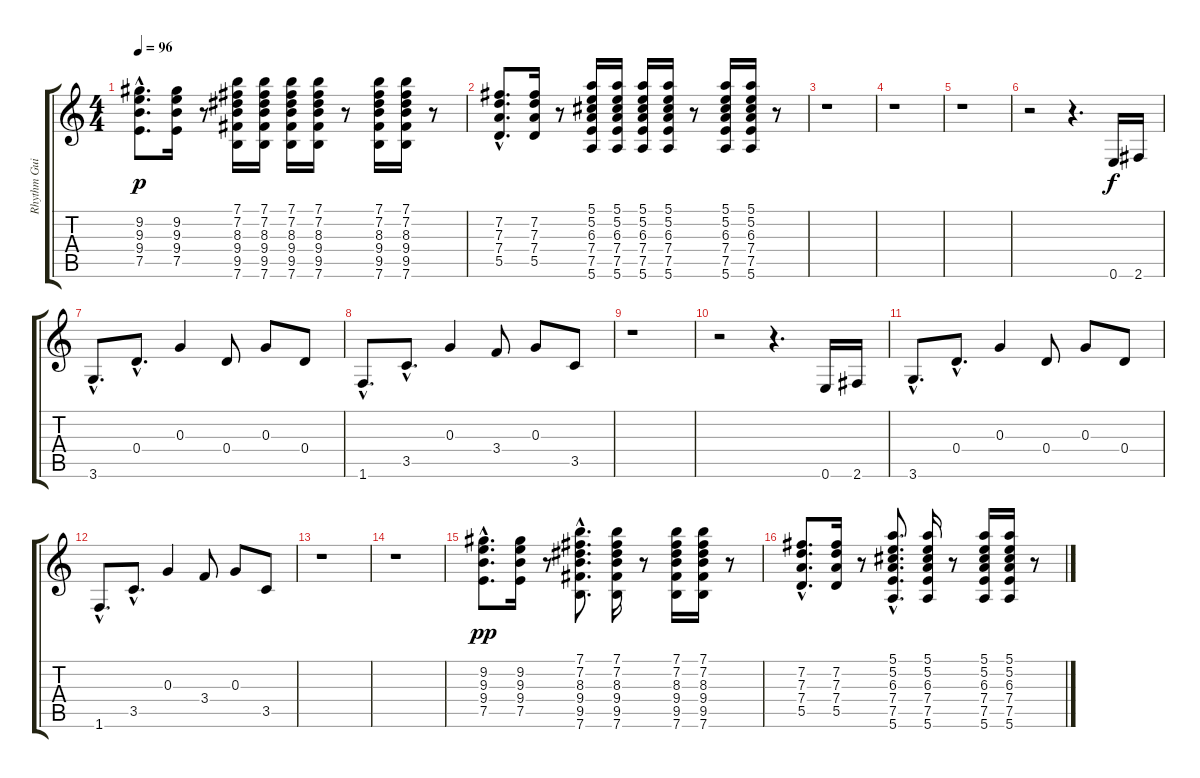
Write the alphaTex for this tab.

\track ("Rhythm Guitar" "Rhythm Gui") {instrument electricguitarclean}
\staff {score tabs}
\tuning (E4 B3 G3 D3 A2 E2) {hide}
\ts (4 4)
\tempo 96
\clef g2
\ks c
(9.2{hac} 9.3{hac} 9.4{hac} 7.5{hac}).8{d dy p} (9.2 9.3 9.4 7.5).16 r.8 (7.1 7.2 8.3 9.4 9.5 7.6).16 (7.1 7.2 8.3 9.4 9.5 7.6).16 (7.1 7.2 8.3 9.4 9.5 7.6).16 (7.1 7.2 8.3 9.4 9.5 7.6).16 r.8 (7.1 7.2 8.3 9.4 9.5 7.6).16 (7.1 7.2 8.3 9.4 9.5 7.6).16 r.8 |
(7.2{hac} 7.3{hac} 7.4{hac} 5.5{hac}).8{d} (7.2 7.3 7.4 5.5).16 r.8 (5.1 5.2 6.3 7.4 7.5 5.6).16 (5.1 5.2 6.3 7.4 7.5 5.6).16 (5.1 5.2 6.3 7.4 7.5 5.6).16 (5.1 5.2 6.3 7.4 7.5 5.6).16 r.8 (5.1 5.2 6.3 7.4 7.5 5.6).16 (5.1 5.2 6.3 7.4 7.5 5.6).16 r.8 |
r.1 |
r.1 |
r.1 |
r.2 r.4{d} 0.6.16{dy f} 2.6.16 |
3.6{hac}.8{d} 0.4{hac}.8{d} 0.3.4 0.4.8 0.3.8 0.4.8 |
1.6{hac}.8{d} 3.5{hac}.8{d} 0.3.4 3.4.8 0.3.8 3.5.8 |
r.1 |
r.2 r.4{d} 0.6.16 2.6.16 |
3.6{hac}.8{d} 0.4{hac}.8{d} 0.3.4 0.4.8 0.3.8 0.4.8 |
1.6{hac}.8{d} 3.5{hac}.8{d} 0.3.4 3.4.8 0.3.8 3.5.8 |
r.1 |
r.1 |
(9.2{hac} 9.3{hac} 9.4{hac} 7.5{hac}).8{d dy pp} (9.2 9.3 9.4 7.5).16 r.8 (7.1{hac} 7.2{hac} 8.3{hac} 9.4{hac} 9.5{hac} 7.6{hac}).8{d} (7.1 7.2 8.3 9.4 9.5 7.6).16 r.8 (7.1 7.2 8.3 9.4 9.5 7.6).16 (7.1 7.2 8.3 9.4 9.5 7.6).16 r.8 |
(7.2{hac} 7.3{hac} 7.4{hac} 5.5{hac}).8{d} (7.2 7.3 7.4 5.5).16 r.8 (5.1{hac} 5.2{hac} 6.3{hac} 7.4{hac} 7.5{hac} 5.6{hac}).8{d} (5.1 5.2 6.3 7.4 7.5 5.6).16 r.8 (5.1 5.2 6.3 7.4 7.5 5.6).16 (5.1 5.2 6.3 7.4 7.5 5.6).16 r.8
